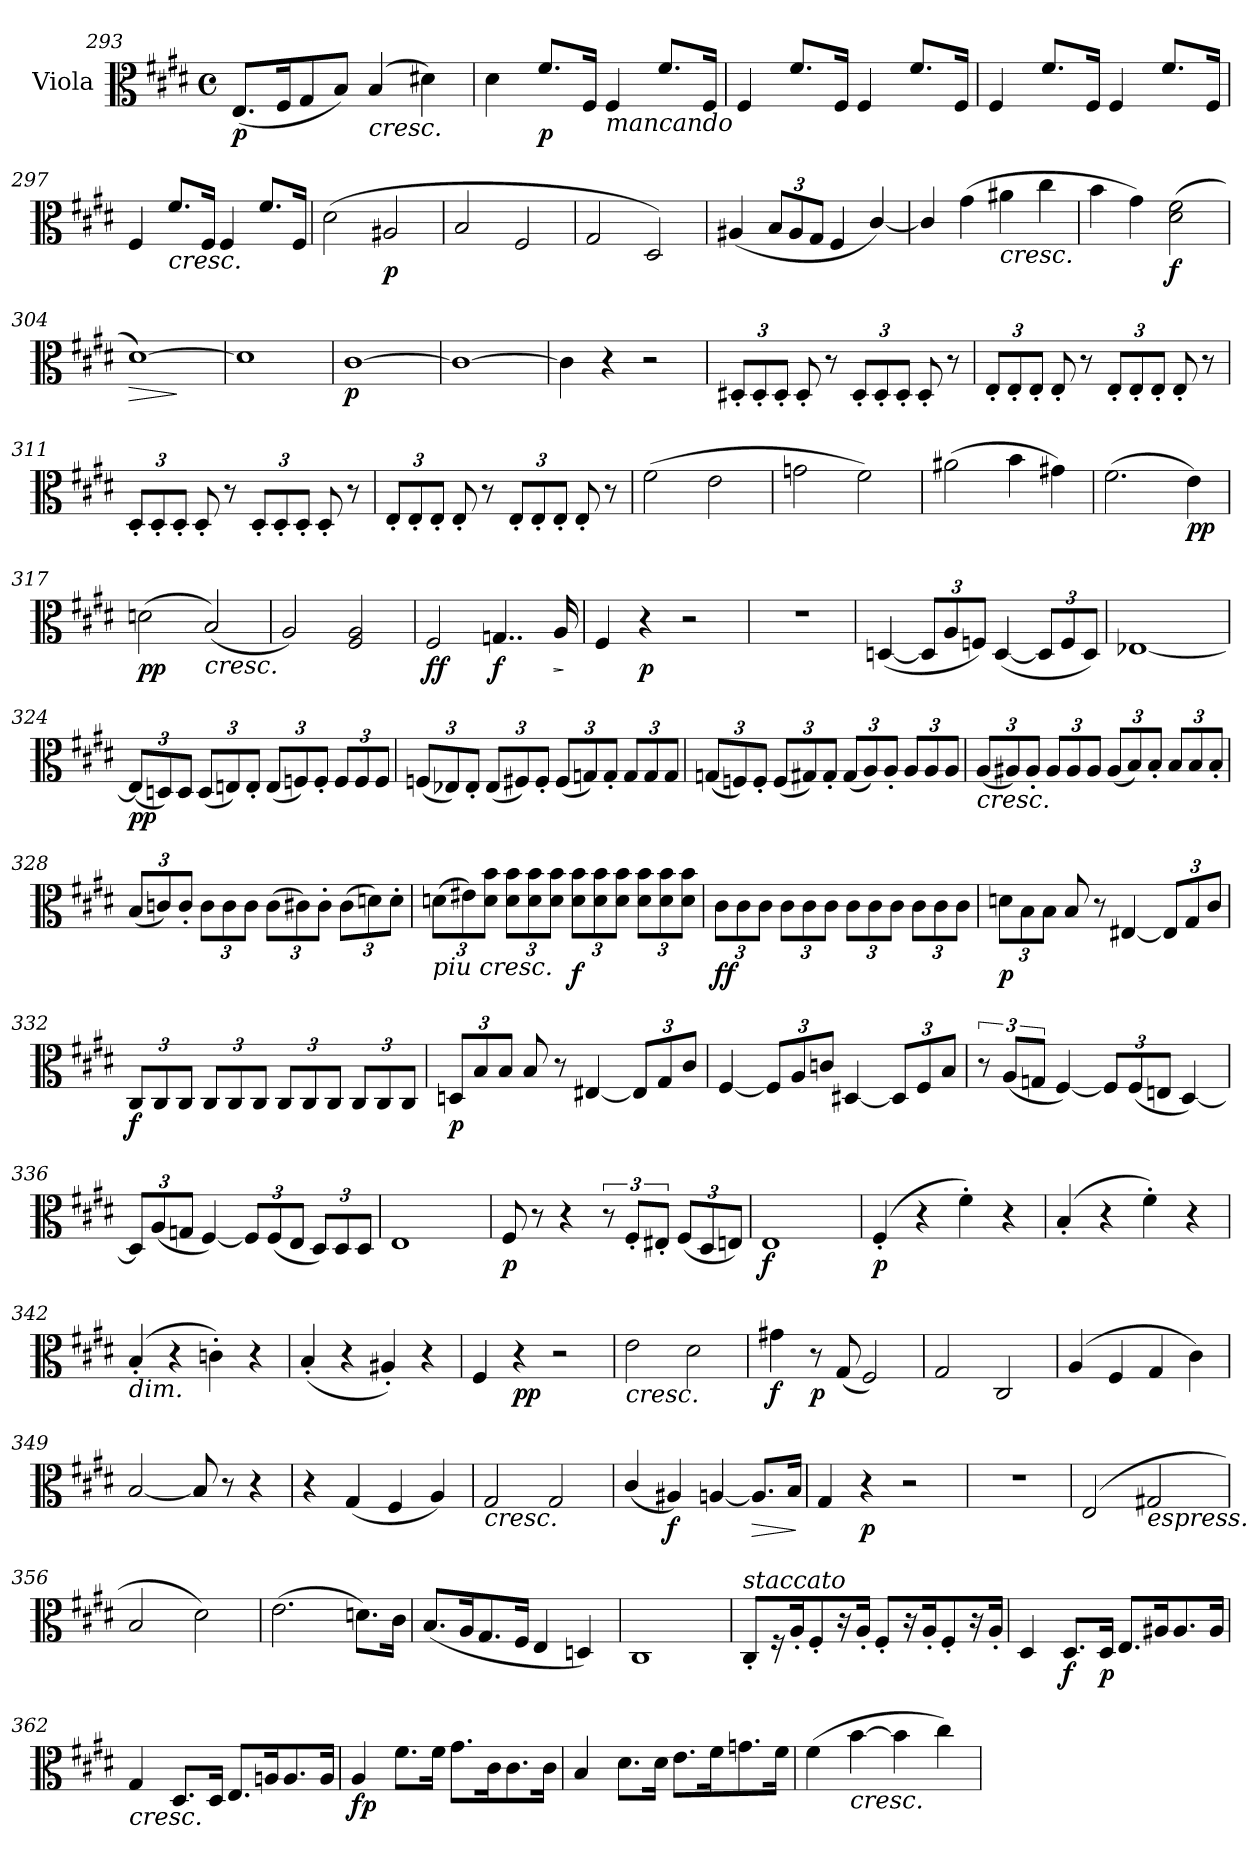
**kern	**dynam
*part1	*part1
*staff1	*staff1
*I"Viola	*
*I'Vla	*
*clefC3	*
*k[f#c#g#d#]	*
*E:	*
*M4/4	*
*met(c)	*
=293	=293
!	!LO:DY:b
(8.E/L	p
16F#/k	.
8G#/	.
8B/J)	.
!LO:TX:b:i:t=cresc.	!
(4B/	.
4d#X\)	.
=294	=294
4d#\	.
!	!LO:DY:b
8.f#/L	p
16F#/Jk	.
!LO:TX:b:i:t=mancando	!
4F#/	.
8.f#/L	.
16F#/Jk	.
=295	=295
4F#/	.
8.f#/L	.
16F#/Jk	.
4F#/	.
8.f#/L	.
16F#/Jk	.
=296	=296
4F#/	.
8.f#/L	.
16F#/Jk	.
4F#/	.
8.f#/L	.
16F#/Jk	.
=297	=297
4F#/	.
!LO:TX:b:i:t=cresc.	!
8.f#/L	.
16F#/Jk	.
4F#/	.
8.f#/L	.
16F#/Jk	.
=298	=298
(2d#\	.
!	!LO:DY:b
2A#X/	p
=299	=299
2B/	.
2F#/	.
!!LO:LB:g=z
=300	=300
2G#/	.
2D#/)	.
=301	=301
(<4A#X/	.
12B/L	.
12A#/	.
12G#/J	.
4F#/	.
[4c#/)	.
=302	=302
4c#/]	.
(4g#\	.
!LO:TX:b:i:t=cresc.	!
4a#X\	.
4cc#\	.
=303	=303
4b\	.
4g#\)	.
!	!LO:DY:b
(2d#\ 2f#\	f
=304	=304
!	!LO:HP:b
[1d#)	>
.	]
=305	=305
1d#]	.
=306	=306
!	!LO:DY:b
[1c#	p
=307	=307
1c#_	.
=308	=308
4c#\]	.
4r	.
2r	.
=309	=309
12D#X'/L	.
12D#'/	.
12D#'/J	.
8D#'/	.
8r	.
12D#'/L	.
12D#'/	.
12D#'/J	.
8D#'/	.
8r	.
!!LO:LB:g=z
=310	=310
12E'/L	.
12E'/	.
12E'/J	.
8E'/	.
8r	.
12E'/L	.
12E'/	.
12E'/J	.
8E'/	.
8r	.
=311	=311
12D#'/L	.
12D#'/	.
12D#'/J	.
8D#'/	.
8r	.
12D#'/L	.
12D#'/	.
12D#'/J	.
8D#'/	.
8r	.
=312	=312
12E'/L	.
12E'/	.
12E'/J	.
8E'/	.
8r	.
12E'/L	.
12E'/	.
12E'/J	.
8E'/	.
8r	.
=313	=313
(2f#\	.
2e\	.
=314	=314
2gn\	.
2f#\)	.
=315	=315
(2a#X\	.
4b\	.
4g#X\)	.
!!LO:LB:g=z
=316	=316
(2.f#\	.
!	!LO:DY:b
4e\)	pp
=317	=317
!	!LO:DY:b
(2dn\	pp
!LO:TX:b:i:t=cresc.	!
(2B/)	.
=318	=318
2A/)	.
2F#/ 2A/	.
=319	=319
!	!LO:DY:b
2F#/	ff
!	!LO:DY:b
4..Gn/	f
!	!LO:HP:b
16A/	>
.	]
=320	=320
4F#/	.
!	!LO:DY:b
4r	p
2r	.
=321	=321
1r	.
=322	=322
([4Dn/	.
12D/L]	.
12A/	.
12Fn/J)	.
([4D/	.
12D/L]	.
12F/	.
12D/J)	.
=323	=323
[1E-X	.
=324	=324
!	!LO:DY:b
(12E-/L]	pp
12Dn/)	.
12D/J	.
(12D/L	.
12En/)	.
12E'/J	.
(12E/L	.
12Fn/)	.
12F'/J	.
12F/L	.
12F/	.
12F/J	.
!!LO:LB:g=z
=325	=325
(12Fn/L	.
12E-X/)	.
12E-'/J	.
(12E-/L	.
12F#X/)	.
12F#'/J	.
(12F#/L	.
12Gn/)	.
12G'/J	.
12G/L	.
12G/	.
12G/J	.
=326	=326
(12Gn/L	.
12Fn/)	.
12F'/J	.
(12F/L	.
12G#X/)	.
12G#'/J	.
(12G#/L	.
12A/)	.
12A'/J	.
12A/L	.
12A/	.
12A/J	.
=327	=327
!LO:TX:b:i:t=cresc.	!
(12A/L	.
12A#X/)	.
12A#'/J	.
12A#/L	.
12A#/	.
12A#/J	.
(12A#/L	.
12B/)	.
12B'/J	.
12B/L	.
12B/	.
12B'/J	.
=328	=328
(12B/L	.
12cn/)	.
12c'/J	.
12c\L	.
12c\	.
12c\J	.
(12c\L	.
12c#X\)	.
12c#'\J	.
(12c#\L	.
12dn\)	.
12d'\J	.
!!LO:LB:g=z
=329	=329
!LO:TX:b:i:t=piu cresc.	!
(12dn\L	.
12e#X\)	.
12d\ 12b\J	.
12d\ 12b\L	.
12d\ 12b\	.
12d\ 12b\J	.
!	!LO:DY:b
12d\ 12b\L	f
12d\ 12b\	.
12d\ 12b\J	.
12d\ 12b\L	.
12d\ 12b\	.
12d\ 12b\J	.
=330	=330
!	!LO:DY:b
12c#\L	ff
12c#\	.
12c#\J	.
12c#\L	.
12c#\	.
12c#\J	.
12c#\L	.
12c#\	.
12c#\J	.
12c#\L	.
12c#\	.
12c#\J	.
=331	=331
!	!LO:DY:b
12dn\L	p
12B\	.
12B\J	.
8B/	.
8r	.
[4E#X/	.
12E#/L]	.
12G#/	.
12c#/J	.
=332	=332
!	!LO:DY:b
12C#/L	f
12C#/	.
12C#/J	.
12C#/L	.
12C#/	.
12C#/J	.
12C#/L	.
12C#/	.
12C#/J	.
12C#/L	.
12C#/	.
12C#/J	.
!!LO:LB:g=z
=333	=333
!	!LO:DY:b
12Dn/L	p
12B/	.
12B/J	.
8B/	.
8r	.
[4E#X/	.
12E#/L]	.
12G#/	.
12c#/J	.
=334	=334
[4F#/	.
12F#/L]	.
12A/	.
12cn/J	.
[4D#X/	.
12D#/L]	.
12F#/	.
12B/J	.
=335	=335
12r	.
(12A/L	.
12Gn/J	.
[4F#/)	.
12F#/L]	.
(12F#/	.
12En/J	.
[4D#/)	.
=336	=336
12D#/L]	.
(12A/	.
12Gn/J	.
[4F#/)	.
12F#/L]	.
(12F#/	.
12E/J	.
12D#/L)	.
12D#/	.
12D#/J	.
=337	=337
1E	.
!!LO:LB:g=z
=338	=338
!	!LO:DY:b
8F#/	p
8r	.
4r	.
12r	.
12F#'/L	.
12E#X'/J	.
(12F#/L	.
12D#/	.
12En/J)	.
=339	=339
!	!LO:DY:b
1E	f
=340	=340
!	!LO:DY:b
(>4F#'/	p
4r	.
4f#'\)	.
4r	.
=341	=341
(>4B'/	.
4r	.
4f#'\)	.
4r	.
=342	=342
!LO:TX:b:i:t=dim.	!
(<4B'/	.
4r	.
4cn'\)	.
4r	.
=343	=343
(<4B'/	.
4r	.
4A#X'/)	.
4r	.
=344	=344
4F#/	.
!	!LO:DY:b
4r	pp
2r	.
=345	=345
!LO:TX:b:i:t=cresc.	!
2e\	.
2d#\	.
=346	=346
!	!LO:DY:b
4g#X\	f
!	!LO:DY:b
8r	p
(8G#/	.
2F#/)	.
!!LO:LB:g=z
=347	=347
2G#/	.
2C#/	.
=348	=348
(4A/	.
4F#/	.
4G#/	.
4c#\)	.
=349	=349
[2B/	.
8B/]	.
8r	.
4r	.
=350	=350
4r	.
(4G#/	.
4F#/	.
4A/)	.
=351	=351
!LO:TX:b:i:t=cresc.	!
2G#/	.
2G#/	.
=352	=352
(<4c#/	.
!	!LO:DY:b
4A#X/)	f
[4An/	.
!	!LO:HP:b
8.A/L]	>
16B/Jk	.
.	]
=353	=353
4G#/	.
!	!LO:DY:b
4r	p
2r	.
=354	=354
1r	.
=355	=355
(2E/	.
!LO:TX:b:i:t=espress.	!
2G#X/	.
=356	=356
2B/	.
2d#\)	.
=357	=357
(2.e\	.
8.dn\L)	.
16c#\Jk	.
!!LO:LB:g=z
=358	=358
(8.B/L	.
16A/k	.
8.G#/	.
16F#/Jk	.
4E/	.
4Dn/)	.
=359	=359
1C#	.
=360	=360
!LO:TX:a:i:t=staccato	!
8C#'/L	.
16r	.
16A'/k	.
8F#'/	.
16r	.
16A'/Jk	.
8F#'/L	.
16r	.
16A'/k	.
8F#'/	.
16r	.
16A'/Jk	.
=361	=361
4D#/	.
!	!LO:DY:b
8.D#/L	f
!	!LO:DY:b
16D#/Jk	p
8.E/L	.
16A#X/k	.
8.A#/	.
16A#/Jk	.
=362	=362
!LO:TX:b:i:t=cresc.	!
4G#/	.
8.D#/L	.
16D#/Jk	.
8.E/L	.
16An/k	.
8.A/	.
16A/Jk	.
=363	=363
!	!LO:DY:b
4A/	fp
8.f#\L	.
16f#\Jk	.
8.g#\L	.
16c#\k	.
8.c#\	.
16c#\Jk	.
!!LO:LB:g=z
=364	=364
4B/	.
8.d#\L	.
16d#\Jk	.
8.e\L	.
16f#\k	.
8.gn\	.
16f#\Jk	.
=365	=365
(4f#\	.
!LO:TX:b:i:t=cresc.	!
[4b\	.
4b\]	.
4cc#\)	.
=	=
*-	*-
